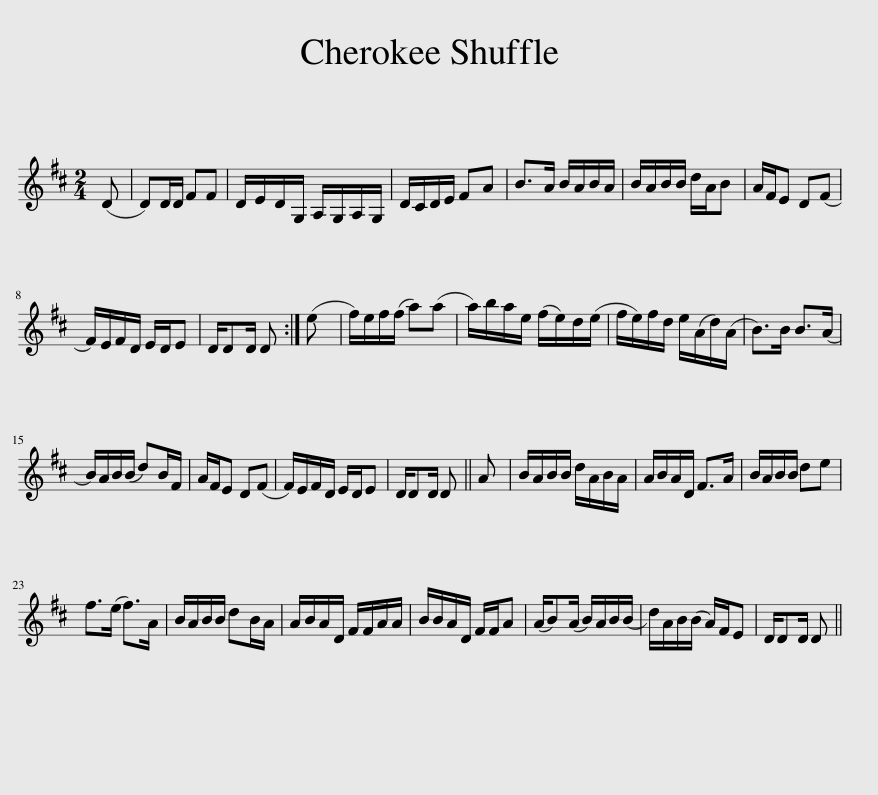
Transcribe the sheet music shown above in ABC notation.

X:1
L:1/8
M:2/4
I:linebreak $
K:D
V:1 treble
V:1
 (D | D)D/D/ FF | D/E/D/G,/ A,/G,/A,/G,/ | D/C/D/E/ FA | B>A B/A/B/A/ | %5
 B/A/B/B/ d/A/B | A/F/E D(F |$ F/)E/F/D/ E/D/E | D/DD/ D :| (e | %10
 f/)e/f/(f/ a)(a | a/)b/a/e/ (f/e/)d/(e/ | f/e/)f/d/ e/(A/d/)(A/ | B>)B B>(A |$ B/)A/B/(B/ d)B/F/ | %15
 A/F/E D(F | F/)E/F/D/ E/D/E | D/DD/ D || A | B/A/B/B/ d/A/B/A/ | %20
 A/B/A/D/ F>A | B/A/B/B/ de |$ f>(e f>)A | B/A/B/B/ dB/A/ | A/B/A/D/ F/F/A/A/ | %25
 B/B/A/D/ F/F/A | (A/B)(A/ B/)A/B/(B/ | d/)A/B/(B/ A/)F/E | D/DD/ D || %29
